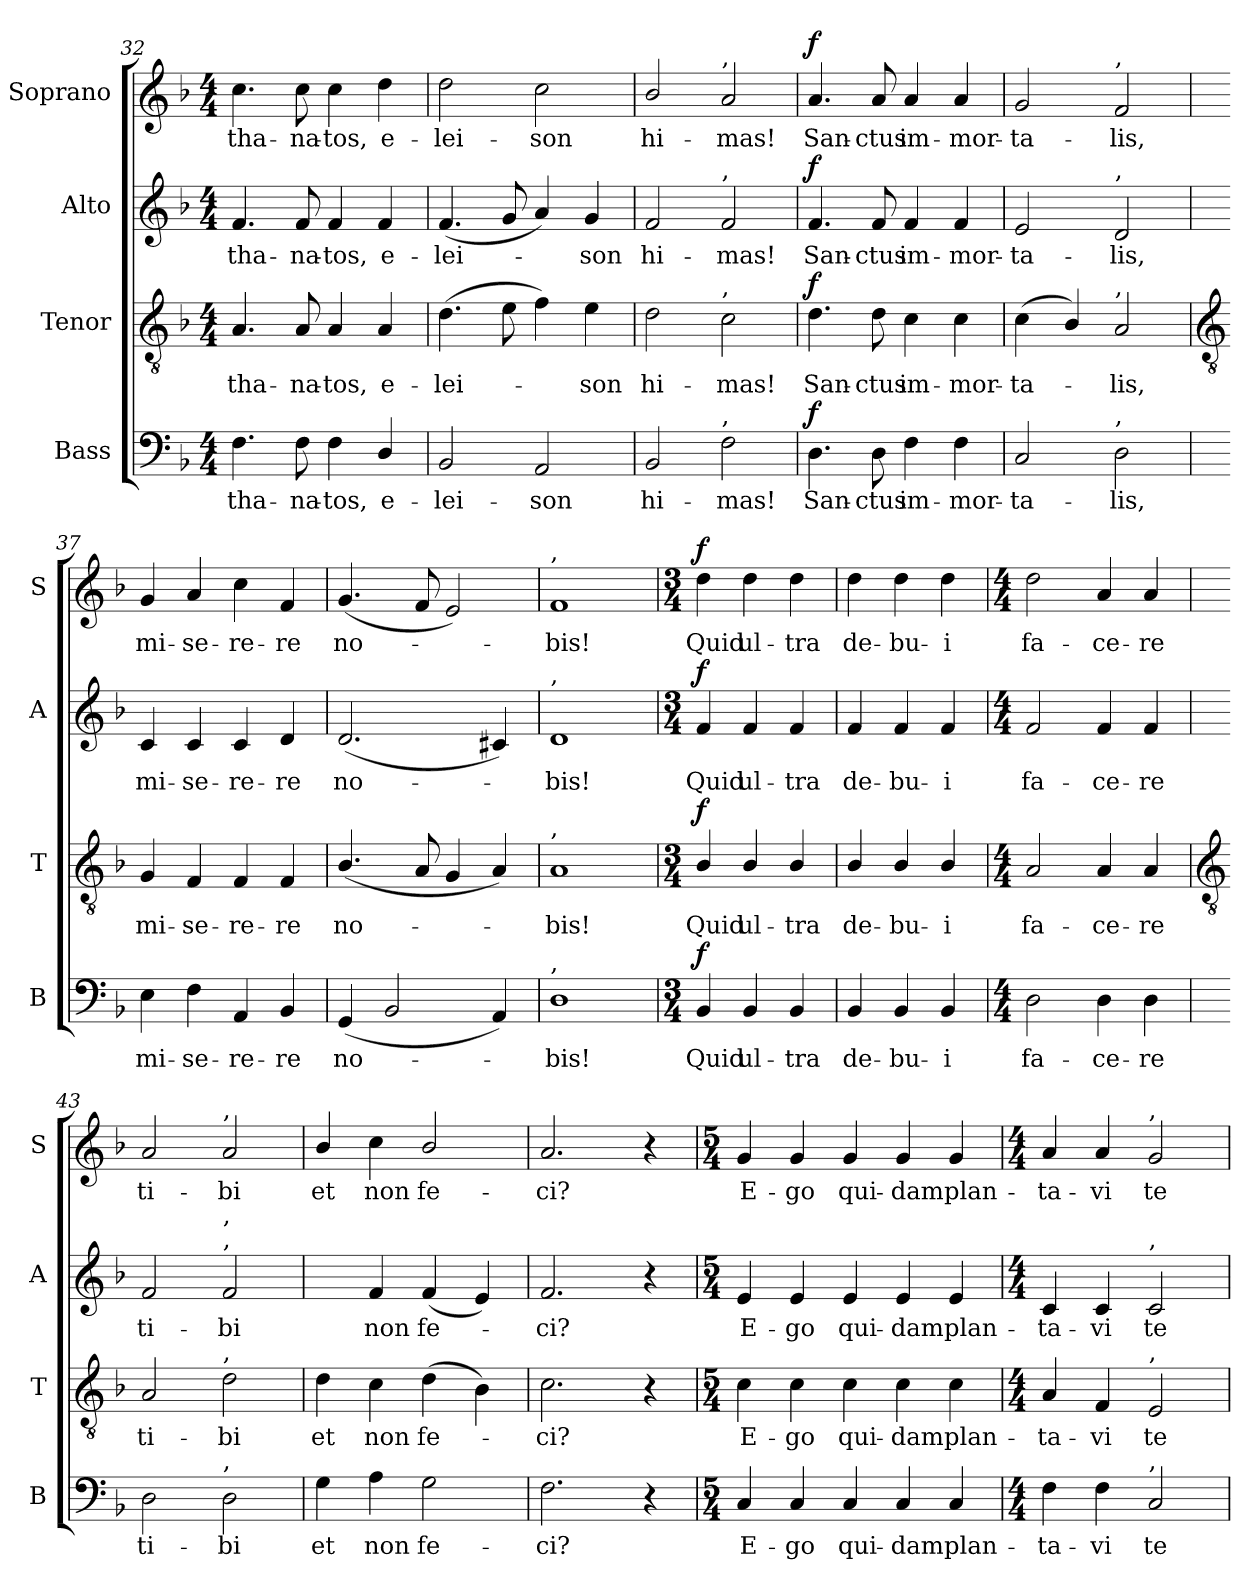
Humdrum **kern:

**kern	**text	**dynam	**kern	**text	**dynam	**kern	**text	**dynam	**kern	**text	**dynam
*part4	*part4	*part4	*part3	*part3	*part3	*part2	*part2	*part2	*part1	*part1	*part1
*staff4	*staff4	*staff4	*staff3	*staff3	*staff3	*staff2	*staff2	*staff2	*staff1	*staff1	*staff1
*I"Bass	*	*	*I"Tenor	*	*	*I"Alto	*	*	*I"Soprano	*	*
*I'B	*	*	*I'T	*	*	*I'A	*	*	*I'S	*	*
*clefF4	*	*	*clefGv2	*	*	*clefG2	*	*	*clefG2	*	*
*k[b-]	*	*	*k[b-]	*	*	*k[b-]	*	*	*k[b-]	*	*
*F:	*	*	*F:	*	*	*F:	*	*	*F:	*	*
*M4/4	*	*	*M4/4	*	*	*M4/4	*	*	*M4/4	*	*
=32	=32	=32	=32	=32	=32	=32	=32	=32	=32	=32	=32
!	!LO:LY:b	!	!	!LO:LY:b	!	!	!LO:LY:b	!	!	!LO:LY:b	!
4.F	-tha-	.	4.A	-tha-	.	4.f	-tha-	.	4.cc	-tha-	.
!	!LO:LY:b	!	!	!LO:LY:b	!	!	!LO:LY:b	!	!	!LO:LY:b	!
8F	-na-	.	8A	-na-	.	8f	-na-	.	8cc	-na-	.
!	!LO:LY:b	!	!	!LO:LY:b	!	!	!LO:LY:b	!	!	!LO:LY:b	!
4F	-tos,	.	4A	-tos,	.	4f	-tos,	.	4cc	-tos,	.
!	!LO:LY:b	!	!	!LO:LY:b	!	!	!LO:LY:b	!	!	!LO:LY:b	!
4D/	e-	.	4A	e-	.	4f	e-	.	4dd	e-	.
=33	=33	=33	=33	=33	=33	=33	=33	=33	=33	=33	=33
!	!LO:LY:b	!	!	!LO:LY:b	!	!	!LO:LY:b	!	!	!LO:LY:b	!
2BB-	-lei-	.	(>4.d	-lei-	.	(<4.f	-lei-	.	2dd	-lei-	.
.	.	.	8e	.	.	8g	.	.	.	.	.
!	!LO:LY:b	!	!	!	!	!	!	!	!	!LO:LY:b	!
2AA	-son	.	4f)	.	.	4a)	.	.	2cc	-son	.
!	!	!	!	!LO:LY:b	!	!	!LO:LY:b	!	!	!	!
.	.	.	4e	son	.	4g	son	.	.	.	.
=34	=34	=34	=34	=34	=34	=34	=34	=34	=34	=34	=34
!	!LO:LY:b	!	!	!LO:LY:b	!	!	!LO:LY:b	!	!	!LO:LY:b	!
2BB-	hi-	.	2d	hi-	.	2f	hi-	.	2b-/	hi-	.
!	!	!	!	!	!	!	!	!	!LO:TX:a:t=,	!	!
!	!	!	!	!	!	!LO:TX:a:t=,	!	!	!	!	!
!	!	!	!LO:TX:a:t=,	!	!	!	!	!	!	!	!
!LO:TX:a:t=,	!	!	!	!	!	!	!	!	!	!	!
!	!LO:LY:b	!	!	!LO:LY:b	!	!	!LO:LY:b	!	!	!LO:LY:b	!
2F	-mas!	.	2c	-mas!	.	2f	-mas!	.	2a	-mas!	.
=35	=35	=35	=35	=35	=35	=35	=35	=35	=35	=35	=35
!	!LO:LY:b	!LO:DY:b	!	!LO:LY:b	!LO:DY:b	!	!LO:LY:b	!LO:DY:b	!	!LO:LY:b	!LO:DY:b
4.D	San-	f	4.d	San-	f	4.f	San-	f	4.a	San-	f
!	!LO:LY:b	!	!	!LO:LY:b	!	!	!LO:LY:b	!	!	!LO:LY:b	!
8D	-ctus	.	8d	-ctus	.	8f	-ctus	.	8a	-ctus	.
!	!LO:LY:b	!	!	!LO:LY:b	!	!	!LO:LY:b	!	!	!LO:LY:b	!
4F	im-	.	4c	im-	.	4f	im-	.	4a	im-	.
!	!LO:LY:b	!	!	!LO:LY:b	!	!	!LO:LY:b	!	!	!LO:LY:b	!
4F	-mor-	.	4c	-mor-	.	4f	-mor-	.	4a	-mor-	.
=36	=36	=36	=36	=36	=36	=36	=36	=36	=36	=36	=36
!	!LO:LY:b	!	!	!LO:LY:b	!	!	!LO:LY:b	!	!	!LO:LY:b	!
2C	-ta-	.	(<4c	-ta-	.	2e	-ta-	.	2g	-ta-	.
.	.	.	4B-/)	.	.	.	.	.	.	.	.
!	!	!	!	!	!	!	!	!	!LO:TX:a:t=,	!	!
!	!	!	!	!	!	!LO:TX:a:t=,	!	!	!	!	!
!	!	!	!LO:TX:a:t=,	!	!	!	!	!	!	!	!
!LO:TX:a:t=,	!	!	!	!	!	!	!	!	!	!	!
!	!LO:LY:b	!	!	!LO:LY:b	!	!	!LO:LY:b	!	!	!LO:LY:b	!
2D	-lis,	.	2A	lis,	.	2d	-lis,	.	2f	-lis,	.
!!LO:LB:g=z
=37	=37	=37	=37	=37	=37	=37	=37	=37	=37	=37	=37
*	*	*	*clefGv2	*	*	*	*	*	*	*	*
!	!LO:LY:b	!	!	!LO:LY:b	!	!	!LO:LY:b	!	!	!LO:LY:b	!
4E	mi-	.	4G	mi-	.	4c	mi-	.	4g	mi-	.
!	!LO:LY:b	!	!	!LO:LY:b	!	!	!LO:LY:b	!	!	!LO:LY:b	!
4F	-se-	.	4F	-se-	.	4c	-se-	.	4a	-se-	.
!	!LO:LY:b	!	!	!LO:LY:b	!	!	!LO:LY:b	!	!	!LO:LY:b	!
4AA	-re-	.	4F	-re-	.	4c	-re-	.	4cc	-re-	.
!	!LO:LY:b	!	!	!LO:LY:b	!	!	!LO:LY:b	!	!	!LO:LY:b	!
4BB-	-re	.	4F	-re	.	4d	-re	.	4f	-re	.
=38	=38	=38	=38	=38	=38	=38	=38	=38	=38	=38	=38
!	!LO:LY:b	!	!	!LO:LY:b	!	!	!LO:LY:b	!	!	!LO:LY:b	!
(<4GG	no-	.	(<4.B-/	no-	.	(<2.d	no-	.	(<4.g	no-	.
2BB-	.	.	.	.	.	.	.	.	.	.	.
.	.	.	8A	.	.	.	.	.	8f	.	.
.	.	.	4G	.	.	.	.	.	2e)	.	.
4AA)	.	.	4A)	.	.	4c#X)	.	.	.	.	.
=39	=39	=39	=39	=39	=39	=39	=39	=39	=39	=39	=39
!	!	!	!	!	!	!	!	!	!LO:TX:a:t=,	!	!
!	!	!	!	!	!	!LO:TX:a:t=,	!	!	!	!	!
!	!	!	!LO:TX:a:t=,	!	!	!	!	!	!	!	!
!LO:TX:a:t=,	!	!	!	!	!	!	!	!	!	!	!
!	!LO:LY:b	!	!	!LO:LY:b	!	!	!LO:LY:b	!	!	!LO:LY:b	!
1D	bis!	.	1A	bis!	.	1d	bis!	.	1f	bis!	.
=40	=40	=40	=40	=40	=40	=40	=40	=40	=40	=40	=40
*M3/4	*	*	*M3/4	*	*	*M3/4	*	*	*M3/4	*	*
!	!LO:LY:b	!LO:DY:b	!	!LO:LY:b	!LO:DY:b	!	!LO:LY:b	!LO:DY:b	!	!LO:LY:b	!LO:DY:b
4BB-	Quid	f	4B-/	Quid	f	4f	Quid	f	4dd	Quid	f
!	!LO:LY:b	!	!	!LO:LY:b	!	!	!LO:LY:b	!	!	!LO:LY:b	!
4BB-	ul-	.	4B-/	ul-	.	4f	ul-	.	4dd	ul-	.
!	!LO:LY:b	!	!	!LO:LY:b	!	!	!LO:LY:b	!	!	!LO:LY:b	!
4BB-	-tra	.	4B-/	-tra	.	4f	-tra	.	4dd	-tra	.
=41	=41	=41	=41	=41	=41	=41	=41	=41	=41	=41	=41
!	!LO:LY:b	!	!	!LO:LY:b	!	!	!LO:LY:b	!	!	!LO:LY:b	!
4BB-	de-	.	4B-/	de-	.	4f	de-	.	4dd	de-	.
!	!LO:LY:b	!	!	!LO:LY:b	!	!	!LO:LY:b	!	!	!LO:LY:b	!
4BB-	-bu-	.	4B-/	-bu-	.	4f	-bu-	.	4dd	-bu-	.
!	!LO:LY:b	!	!	!LO:LY:b	!	!	!LO:LY:b	!	!	!LO:LY:b	!
4BB-	-i	.	4B-/	-i	.	4f	-i	.	4dd	-i	.
=42	=42	=42	=42	=42	=42	=42	=42	=42	=42	=42	=42
*M4/4	*	*	*M4/4	*	*	*M4/4	*	*	*M4/4	*	*
!	!LO:LY:b	!	!	!LO:LY:b	!	!	!LO:LY:b	!	!	!LO:LY:b	!
2D	fa-	.	2A	fa-	.	2f	fa-	.	2dd	fa-	.
!	!LO:LY:b	!	!	!LO:LY:b	!	!	!LO:LY:b	!	!	!LO:LY:b	!
4D	-ce-	.	4A	-ce-	.	4f	-ce-	.	4a	-ce-	.
!	!LO:LY:b	!	!	!LO:LY:b	!	!	!LO:LY:b	!	!	!LO:LY:b	!
4D	-re	.	4A	-re	.	4f	-re	.	4a	-re	.
!!LO:LB:g=z
=43	=43	=43	=43	=43	=43	=43	=43	=43	=43	=43	=43
*	*	*	*clefGv2	*	*	*	*	*	*	*	*
!	!LO:LY:b	!	!	!LO:LY:b	!	!	!LO:LY:b	!	!	!LO:LY:b	!
2D	ti-	.	2A	ti-	.	2f	ti-	.	2a	ti-	.
!	!	!	!	!	!	!	!	!	!LO:TX:a:t=,	!	!
!	!	!	!	!	!	!LO:TX:a:t=,	!	!	!	!	!
!	!	!	!	!	!	!LO:TX:a:t=,	!	!	!	!	!
!	!	!	!LO:TX:a:t=,	!	!	!	!	!	!	!	!
!LO:TX:a:t=,	!	!	!	!	!	!	!	!	!	!	!
!	!LO:LY:b	!	!	!LO:LY:b	!	!	!LO:LY:b	!	!	!LO:LY:b	!
2D	-bi	.	2d	-bi	.	2f	-bi	.	2a	-bi	.
=44	=44	=44	=44	=44	=44	=44	=44	=44	=44	=44	=44
!	!LO:LY:b	!	!	!LO:LY:b	!	!	!	!	!	!LO:LY:b	!
4G	et	.	4d	et	.	4ryy	.	.	4b-/	et	.
!	!LO:LY:b	!	!	!LO:LY:b	!	!	!LO:LY:b	!	!	!LO:LY:b	!
4A	non	.	4c	non	.	4f	non	.	4cc	non	.
!	!LO:LY:b	!	!	!LO:LY:b	!	!	!LO:LY:b	!	!	!LO:LY:b	!
2G	fe-	.	(>4d	fe-	.	(<4f	fe-	.	2b-/	fe-	.
.	.	.	4B-\)	.	.	4e)	.	.	.	.	.
=45	=45	=45	=45	=45	=45	=45	=45	=45	=45	=45	=45
!	!LO:LY:b	!	!	!LO:LY:b	!	!	!LO:LY:b	!	!	!LO:LY:b	!
2.F	-ci?	.	2.c	ci?	.	2.f	ci?	.	2.a	-ci?	.
4r	.	.	4r	.	.	4r	.	.	4r	.	.
=46	=46	=46	=46	=46	=46	=46	=46	=46	=46	=46	=46
*M5/4	*	*	*M5/4	*	*	*M5/4	*	*	*M5/4	*	*
!	!LO:LY:b	!	!	!LO:LY:b	!	!	!LO:LY:b	!	!	!LO:LY:b	!
4C	E-	.	4c	E-	.	4e	E-	.	4g	E-	.
!	!LO:LY:b	!	!	!LO:LY:b	!	!	!LO:LY:b	!	!	!LO:LY:b	!
4C	-go	.	4c	-go	.	4e	-go	.	4g	-go	.
!	!LO:LY:b	!	!	!LO:LY:b	!	!	!LO:LY:b	!	!	!LO:LY:b	!
4C	qui-	.	4c	qui-	.	4e	qui-	.	4g	qui-	.
!	!LO:LY:b	!	!	!LO:LY:b	!	!	!LO:LY:b	!	!	!LO:LY:b	!
4C	-dam	.	4c	-dam	.	4e	-dam	.	4g	-dam	.
!	!LO:LY:b	!	!	!LO:LY:b	!	!	!LO:LY:b	!	!	!LO:LY:b	!
4C	plan-	.	4c	plan-	.	4e	plan-	.	4g	plan-	.
=47	=47	=47	=47	=47	=47	=47	=47	=47	=47	=47	=47
*M4/4	*	*	*M4/4	*	*	*M4/4	*	*	*M4/4	*	*
!	!LO:LY:b	!	!	!LO:LY:b	!	!	!LO:LY:b	!	!	!LO:LY:b	!
4F	-ta-	.	4A	-ta-	.	4c	-ta-	.	4a	-ta-	.
!	!LO:LY:b	!	!	!LO:LY:b	!	!	!LO:LY:b	!	!	!LO:LY:b	!
4F	-vi	.	4F	-vi	.	4c	-vi	.	4a	-vi	.
!	!	!	!	!	!	!	!	!	!LO:TX:a:t=,	!	!
!	!	!	!	!	!	!LO:TX:a:t=,	!	!	!	!	!
!	!	!	!LO:TX:a:t=,	!	!	!	!	!	!	!	!
!LO:TX:a:t=,	!	!	!	!	!	!	!	!	!	!	!
!	!LO:LY:b	!	!	!LO:LY:b	!	!	!LO:LY:b	!	!	!LO:LY:b	!
2C	te	.	2E	te	.	2c	te	.	2g	te	.
=	=	=	=	=	=	=	=	=	=	=	=
*-	*-	*-	*-	*-	*-	*-	*-	*-	*-	*-	*-
